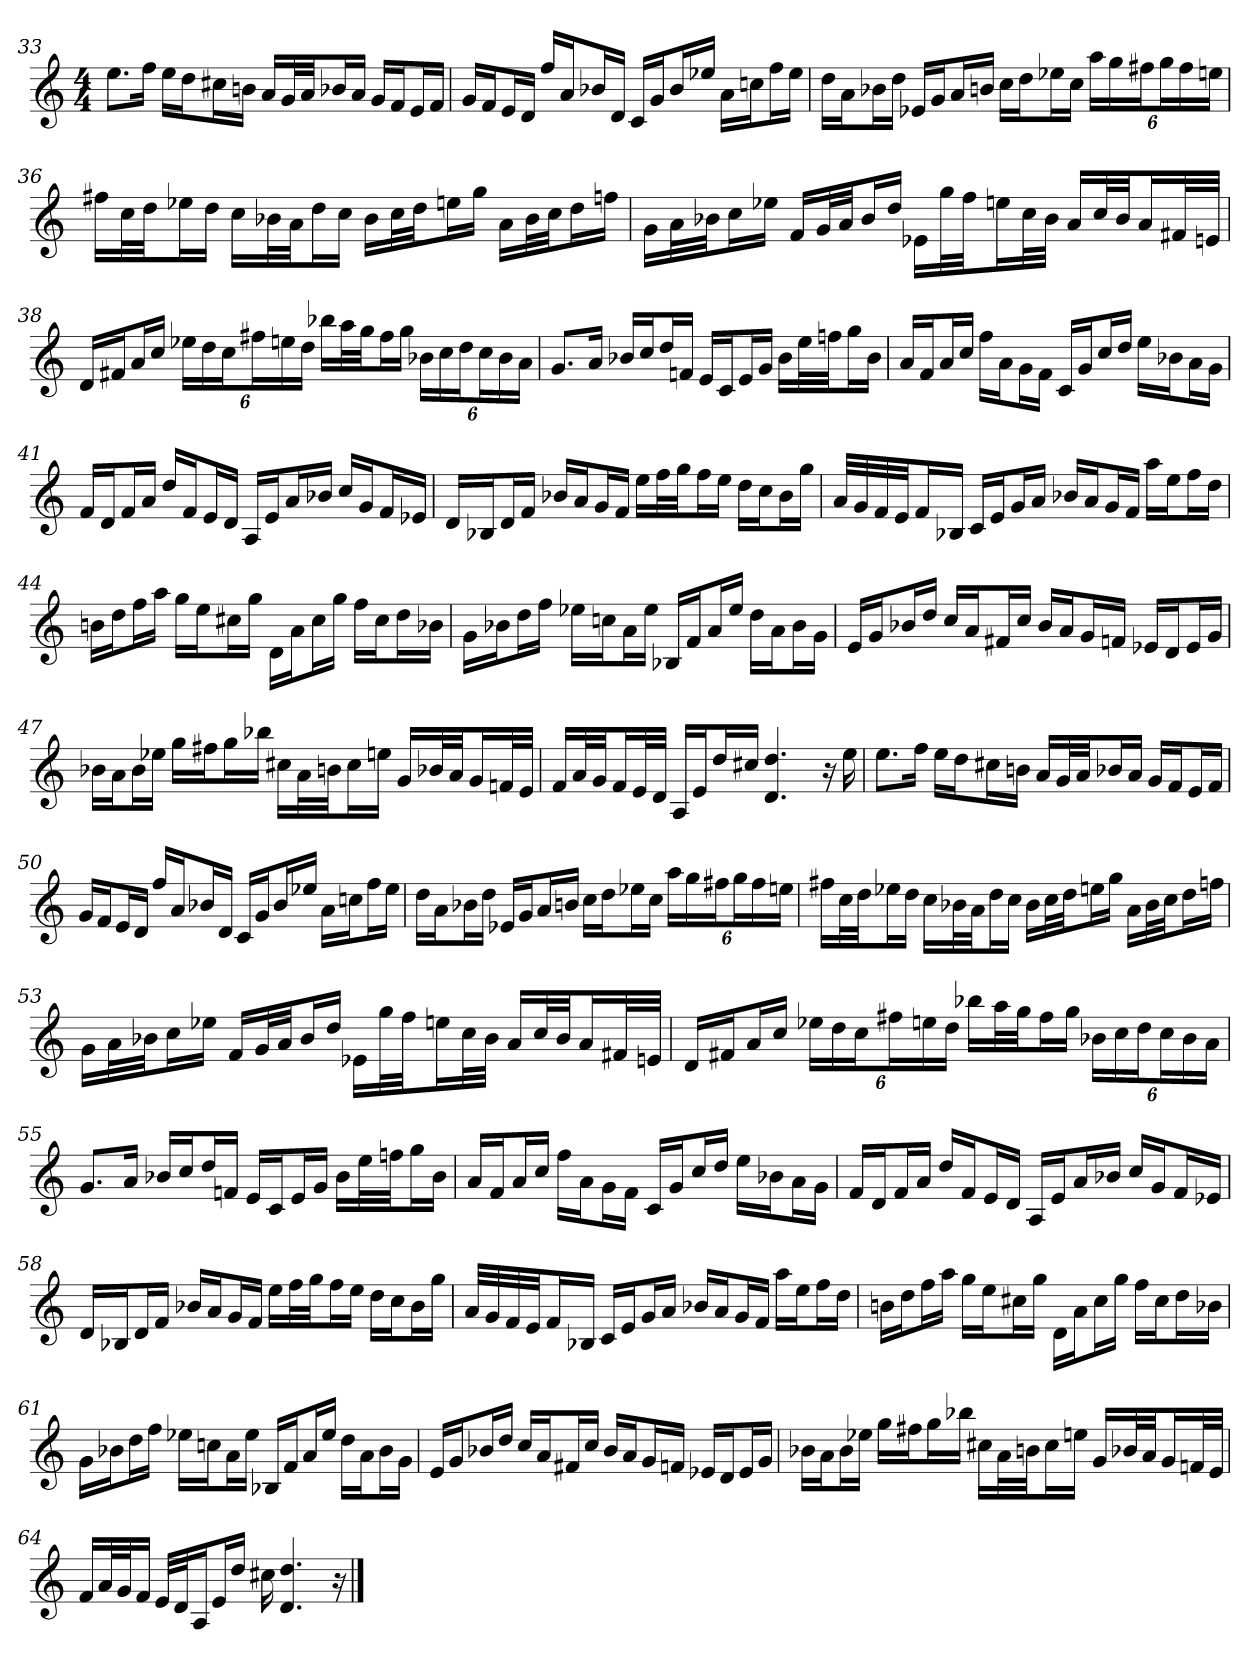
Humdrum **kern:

**kern
*part1
*staff1
*M4/4
=33
8.eeL
16ffJk
16eeLL
16ddJ
16cc#XL
16bnJJ
16aLL
32gL
32aJJ
16b-XL
16aJJ
16gLL
16fJ
16eL
16fJJ
=34
16gLL
16fJ
16eL
16dJJ
16ffLL
16aJ
16b-XL
16dJJ
16cLL
16gJ
16b-L
16ee-XJJ
16aLL
16ccnJ
16ffL
16ee-JJ
=35
16ddLL
16aJ
16b-XL
16ddJJ
16e-XLL
16gJ
16aL
16bnJJ
16ccLL
16ddJ
16ee-XL
16ccJJ
24aaLL
24gg
24ff#XJ
24ggL
24ff#
24eenJJ
=36
16ff#XLL
32ccL
32ddJJ
16ee-XL
16ddJJ
16ccLL
32b-XL
32aJJ
16ddL
16ccJJ
16b-LL
32ccL
32ddJJ
16eenL
16ggJJ
16aLL
32b-L
32ccJJ
16ddL
16ffnJJ
=37
16gLL
32aL
32b-XJJ
16ccL
16ee-XJJ
16fLL
32gL
32aJJ
16b-L
16ddJJ
16e-XLL
32ggL
32ffJJ
16eenL
32ccL
32b-JJJ
16aLL
32ccL
32b-JJ
16aL
32f#XL
32enJJJ
=38
16dLL
16f#XJ
16aL
16ccJJ
24ee-XLL
24dd
24ccJ
24ff#XL
24een
24ddJJ
16bb-XLL
32aaL
32ggJJ
16ff#L
16ggJJ
24b-XLL
24cc
24ddJ
24ccL
24b-
24aJJ
=39
8.gL
16aJk
16b-XLL
16ccJ
16ddL
16fnJJ
16eLL
16cJ
16eL
16gJJ
16b-LL
32eeL
32ffnJJ
16ggL
16b-JJ
=40
16aLL
16fJ
16aL
16ccJJ
16ffLL
16aJ
16gL
16fJJ
16cLL
16gJ
16ccL
16ddJJ
16eeLL
16b-XJ
16aL
16gJJ
=41
16fLL
16dJ
16fL
16aJJ
16ddLL
16fJ
16eL
16dJJ
16ALL
16eJ
16aL
16b-XJJ
16ccLL
16gJ
16fL
16e-XJJ
=42
16dLL
16B-XJ
16dL
16fJJ
16b-XLL
16aJ
16gL
16fJJ
16eeLL
32ffL
32ggJJ
16ffL
16eeJJ
16ddLL
16ccJ
16b-L
16ggJJ
=43
32aLLL
32g
32f
32eJJ
16fL
16B-XJJ
16cLL
16eJ
16gL
16aJJ
16b-XLL
16aJ
16gL
16fJJ
16aaLL
16eeJ
16ffL
16ddJJ
=44
16bnLL
16ddJ
16ffL
16aaJJ
16ggLL
16eeJ
16cc#XL
16ggJJ
16dLL
16aJ
16cc#L
16ggJJ
16ffLL
16cc#J
16ddL
16b-XJJ
=45
16gLL
16b-XJ
16ddL
16ffJJ
16ee-XLL
16ccnJ
16aL
16ee-JJ
16B-XLL
16fJ
16aL
16ee-JJ
16ddLL
16aJ
16b-L
16gJJ
=46
16eLL
16gJ
16b-XL
16ddJJ
16ccLL
16aJ
16f#XL
16ccJJ
16b-LL
16aJ
16gL
16fnJJ
16e-XLL
16dJ
16e-L
16gJJ
=47
16b-XLL
16aJ
16b-L
16ee-XJJ
16ggLL
16ff#XJ
16ggL
16bb-XJJ
16cc#XLL
32aL
32bnJJ
16cc#L
16eenJJ
16gLL
32b-XL
32aJJ
16gL
32fnL
32eJJJ
=48
16fLL
32aL
32gJJ
16fL
32eL
32dJJJ
16ALL
16eJ
16ddL
16cc#XJJ
4.d 4.dd
16r
16ee
=49
8.eeL
16ffJk
16eeLL
16ddJ
16cc#XL
16bnJJ
16aLL
32gL
32aJJ
16b-XL
16aJJ
16gLL
16fJ
16eL
16fJJ
=50
16gLL
16fJ
16eL
16dJJ
16ffLL
16aJ
16b-XL
16dJJ
16cLL
16gJ
16b-L
16ee-XJJ
16aLL
16ccnJ
16ffL
16ee-JJ
=51
16ddLL
16aJ
16b-XL
16ddJJ
16e-XLL
16gJ
16aL
16bnJJ
16ccLL
16ddJ
16ee-XL
16ccJJ
24aaLL
24gg
24ff#XJ
24ggL
24ff#
24eenJJ
=52
16ff#XLL
32ccL
32ddJJ
16ee-XL
16ddJJ
16ccLL
32b-XL
32aJJ
16ddL
16ccJJ
16b-LL
32ccL
32ddJJ
16eenL
16ggJJ
16aLL
32b-L
32ccJJ
16ddL
16ffnJJ
=53
16gLL
32aL
32b-XJJ
16ccL
16ee-XJJ
16fLL
32gL
32aJJ
16b-L
16ddJJ
16e-XLL
32ggL
32ffJJ
16eenL
32ccL
32b-JJJ
16aLL
32ccL
32b-JJ
16aL
32f#XL
32enJJJ
=54
16dLL
16f#XJ
16aL
16ccJJ
24ee-XLL
24dd
24ccJ
24ff#XL
24een
24ddJJ
16bb-XLL
32aaL
32ggJJ
16ff#L
16ggJJ
24b-XLL
24cc
24ddJ
24ccL
24b-
24aJJ
=55
8.gL
16aJk
16b-XLL
16ccJ
16ddL
16fnJJ
16eLL
16cJ
16eL
16gJJ
16b-LL
32eeL
32ffnJJ
16ggL
16b-JJ
=56
16aLL
16fJ
16aL
16ccJJ
16ffLL
16aJ
16gL
16fJJ
16cLL
16gJ
16ccL
16ddJJ
16eeLL
16b-XJ
16aL
16gJJ
=57
16fLL
16dJ
16fL
16aJJ
16ddLL
16fJ
16eL
16dJJ
16ALL
16eJ
16aL
16b-XJJ
16ccLL
16gJ
16fL
16e-XJJ
=58
16dLL
16B-XJ
16dL
16fJJ
16b-XLL
16aJ
16gL
16fJJ
16eeLL
32ffL
32ggJJ
16ffL
16eeJJ
16ddLL
16ccJ
16b-L
16ggJJ
=59
32aLLL
32g
32f
32eJJ
16fL
16B-XJJ
16cLL
16eJ
16gL
16aJJ
16b-XLL
16aJ
16gL
16fJJ
16aaLL
16eeJ
16ffL
16ddJJ
=60
16bnLL
16ddJ
16ffL
16aaJJ
16ggLL
16eeJ
16cc#XL
16ggJJ
16dLL
16aJ
16cc#L
16ggJJ
16ffLL
16cc#J
16ddL
16b-XJJ
=61
16gLL
16b-XJ
16ddL
16ffJJ
16ee-XLL
16ccnJ
16aL
16ee-JJ
16B-XLL
16fJ
16aL
16ee-JJ
16ddLL
16aJ
16b-L
16gJJ
=62
16eLL
16gJ
16b-XL
16ddJJ
16ccLL
16aJ
16f#XL
16ccJJ
16b-LL
16aJ
16gL
16fnJJ
16e-XLL
16dJ
16e-L
16gJJ
=63
16b-XLL
16aJ
16b-L
16ee-XJJ
16ggLL
16ff#XJ
16ggL
16bb-XJJ
16cc#XLL
32aL
32bnJJ
16cc#L
16eenJJ
16gLL
32b-XL
32aJJ
16gL
32fnL
32eJJJ
=64
16fLL
32aL
32gJ
16fJJ
32eLLL
32dJ
16AJ
16eL
16ddJJ
16cc#X
4.d 4.dd
16r
==
*-
